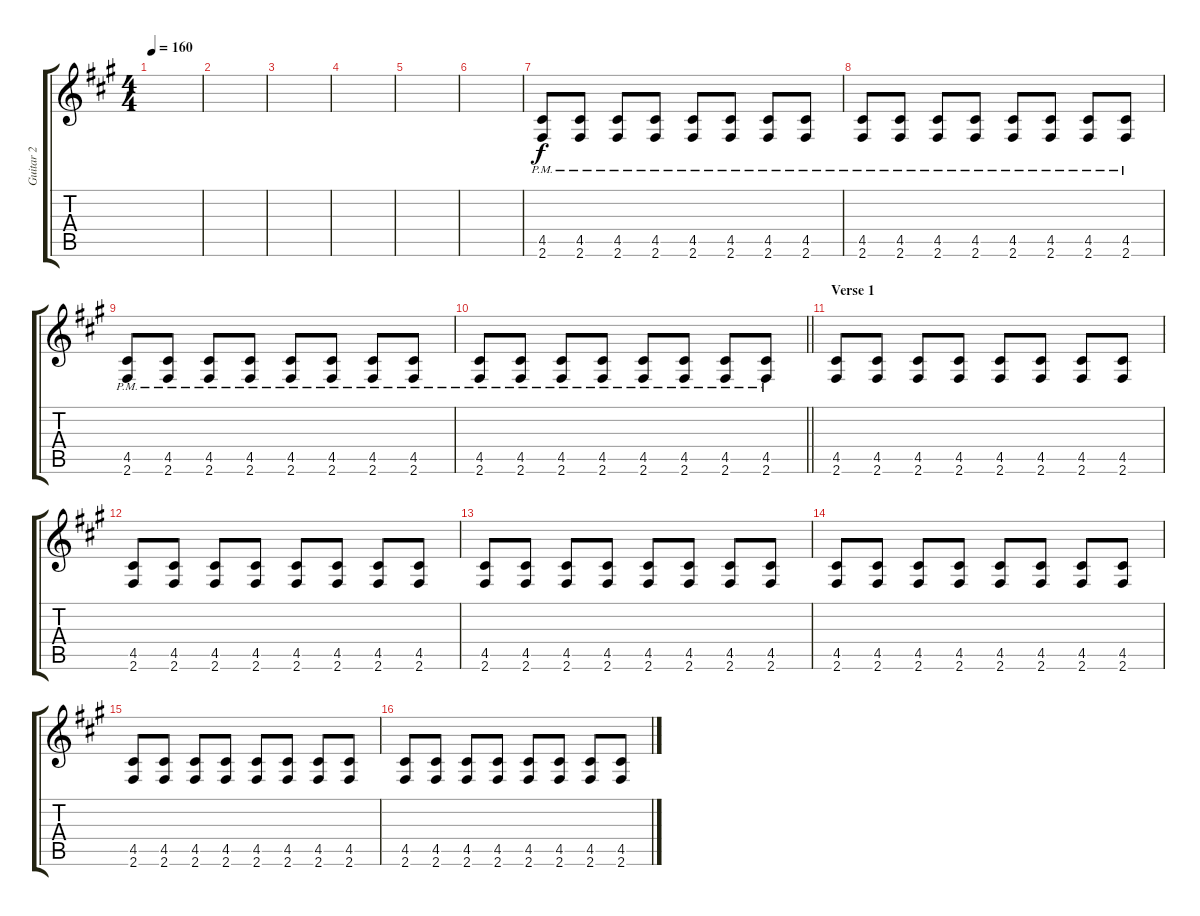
\track ("Guitar 2" "Guitar 2") {instrument distortionguitar}
\staff {score tabs}
\tuning (E4 B3 G3 D3 A2 E2) {hide}
\ts (4 4)
\tempo 160
\clef g2
\ks a
|
|
|
|
|
|
(4.5{pm} 2.6{pm}).8 (4.5{pm} 2.6{pm}).8 (4.5{pm} 2.6{pm}).8 (4.5{pm} 2.6{pm}).8 (4.5{pm} 2.6{pm}).8 (4.5{pm} 2.6{pm}).8 (4.5{pm} 2.6{pm}).8 (4.5{pm} 2.6{pm}).8 |
(4.5{pm} 2.6{pm}).8 (4.5{pm} 2.6{pm}).8 (4.5{pm} 2.6{pm}).8 (4.5{pm} 2.6{pm}).8 (4.5{pm} 2.6{pm}).8 (4.5{pm} 2.6{pm}).8 (4.5{pm} 2.6{pm}).8 (4.5{pm} 2.6{pm}).8 |
(4.5{pm} 2.6{pm}).8 (4.5{pm} 2.6{pm}).8 (4.5{pm} 2.6{pm}).8 (4.5{pm} 2.6{pm}).8 (4.5{pm} 2.6{pm}).8 (4.5{pm} 2.6{pm}).8 (4.5{pm} 2.6{pm}).8 (4.5{pm} 2.6{pm}).8 |
\barLineRight lightlight
(4.5{pm} 2.6{pm}).8 (4.5{pm} 2.6{pm}).8 (4.5{pm} 2.6{pm}).8 (4.5{pm} 2.6{pm}).8 (4.5{pm} 2.6{pm}).8 (4.5{pm} 2.6{pm}).8 (4.5{pm} 2.6{pm}).8 (4.5{pm} 2.6{pm}).8 |
\section ("" "Verse 1")
(4.5 2.6).8 (4.5 2.6).8 (4.5 2.6).8 (4.5 2.6).8 (4.5 2.6).8 (4.5 2.6).8 (4.5 2.6).8 (4.5 2.6).8 |
(4.5 2.6).8 (4.5 2.6).8 (4.5 2.6).8 (4.5 2.6).8 (4.5 2.6).8 (4.5 2.6).8 (4.5 2.6).8 (4.5 2.6).8 |
(4.5 2.6).8 (4.5 2.6).8 (4.5 2.6).8 (4.5 2.6).8 (4.5 2.6).8 (4.5 2.6).8 (4.5 2.6).8 (4.5 2.6).8 |
(4.5 2.6).8 (4.5 2.6).8 (4.5 2.6).8 (4.5 2.6).8 (4.5 2.6).8 (4.5 2.6).8 (4.5 2.6).8 (4.5 2.6).8 |
(4.5 2.6).8 (4.5 2.6).8 (4.5 2.6).8 (4.5 2.6).8 (4.5 2.6).8 (4.5 2.6).8 (4.5 2.6).8 (4.5 2.6).8 |
(4.5 2.6).8 (4.5 2.6).8 (4.5 2.6).8 (4.5 2.6).8 (4.5 2.6).8 (4.5 2.6).8 (4.5 2.6).8 (4.5 2.6).8
